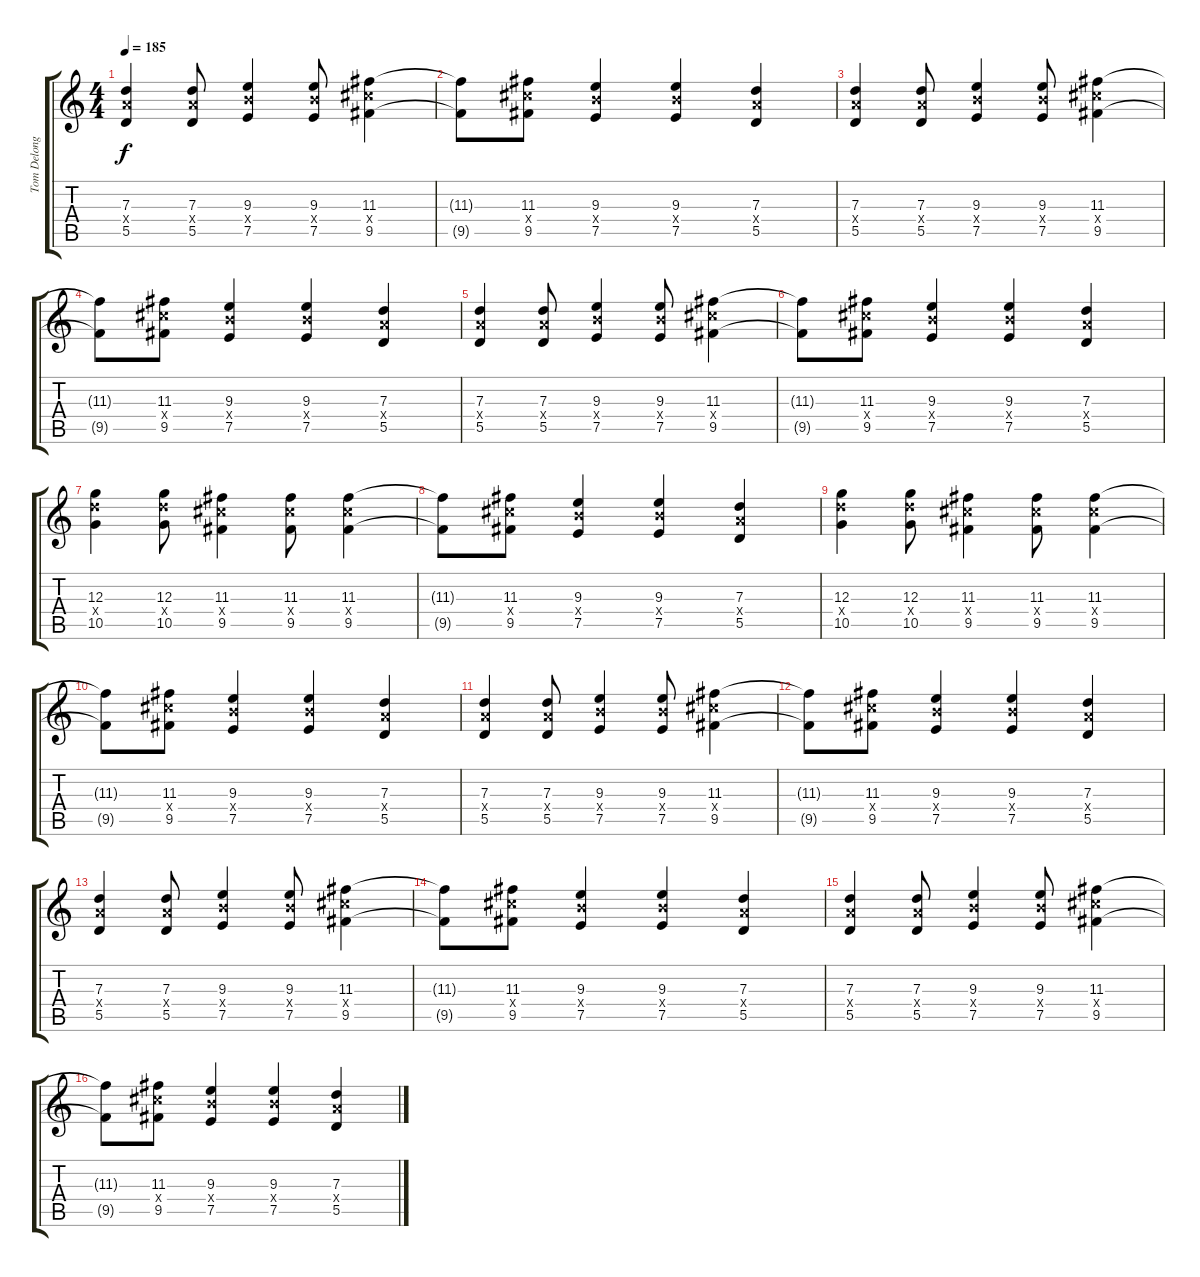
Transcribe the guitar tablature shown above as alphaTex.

\track ("Tom Delonge - Guitar" "Tom Delong") {instrument electricguitarclean}
\staff {score tabs}
\tuning (E4 B3 G3 D3 A2 E2) {hide}
\ts (4 4)
\tempo 185
\clef g2
\ks c
(7.3 7.4{x} 5.5).4{dy f} (7.3 7.4{x} 5.5).8 (9.3 9.4{x} 7.5).4 (9.3 9.4{x} 7.5).8 (11.3 11.4{x} 9.5).4 |
(11.3{t} 9.5{t}).8 (11.3 11.4{x} 9.5).8 (9.3 9.4{x} 7.5).4 (9.3 9.4{x} 7.5).4 (7.3 7.4{x} 5.5).4 |
(7.3 7.4{x} 5.5).4 (7.3 7.4{x} 5.5).8 (9.3 9.4{x} 7.5).4 (9.3 9.4{x} 7.5).8 (11.3 11.4{x} 9.5).4 |
(11.3{t} 9.5{t}).8 (11.3 11.4{x} 9.5).8 (9.3 9.4{x} 7.5).4 (9.3 9.4{x} 7.5).4 (7.3 7.4{x} 5.5).4 |
(7.3 7.4{x} 5.5).4 (7.3 7.4{x} 5.5).8 (9.3 9.4{x} 7.5).4 (9.3 9.4{x} 7.5).8 (11.3 11.4{x} 9.5).4 |
(11.3{t} 9.5{t}).8 (11.3 11.4{x} 9.5).8 (9.3 9.4{x} 7.5).4 (9.3 9.4{x} 7.5).4 (7.3 7.4{x} 5.5).4 |
(12.3 12.4{x} 10.5).4 (12.3 12.4{x} 10.5).8 (11.3 11.4{x} 9.5).4 (11.3 11.4{x} 9.5).8 (11.3 11.4{x} 9.5).4 |
(11.3{t} 9.5{t}).8 (11.3 11.4{x} 9.5).8 (9.3 9.4{x} 7.5).4 (9.3 9.4{x} 7.5).4 (7.3 7.4{x} 5.5).4 |
(12.3 12.4{x} 10.5).4 (12.3 12.4{x} 10.5).8 (11.3 11.4{x} 9.5).4 (11.3 11.4{x} 9.5).8 (11.3 11.4{x} 9.5).4 |
(11.3{t} 9.5{t}).8 (11.3 11.4{x} 9.5).8 (9.3 9.4{x} 7.5).4 (9.3 9.4{x} 7.5).4 (7.3 7.4{x} 5.5).4 |
(7.3 7.4{x} 5.5).4 (7.3 7.4{x} 5.5).8 (9.3 9.4{x} 7.5).4 (9.3 9.4{x} 7.5).8 (11.3 11.4{x} 9.5).4 |
(11.3{t} 9.5{t}).8 (11.3 11.4{x} 9.5).8 (9.3 9.4{x} 7.5).4 (9.3 9.4{x} 7.5).4 (7.3 7.4{x} 5.5).4 |
(7.3 7.4{x} 5.5).4 (7.3 7.4{x} 5.5).8 (9.3 9.4{x} 7.5).4 (9.3 9.4{x} 7.5).8 (11.3 11.4{x} 9.5).4 |
(11.3{t} 9.5{t}).8 (11.3 11.4{x} 9.5).8 (9.3 9.4{x} 7.5).4 (9.3 9.4{x} 7.5).4 (7.3 7.4{x} 5.5).4 |
(7.3 7.4{x} 5.5).4 (7.3 7.4{x} 5.5).8 (9.3 9.4{x} 7.5).4 (9.3 9.4{x} 7.5).8 (11.3 11.4{x} 9.5).4 |
(11.3{t} 9.5{t}).8 (11.3 11.4{x} 9.5).8 (9.3 9.4{x} 7.5).4 (9.3 9.4{x} 7.5).4 (7.3 7.4{x} 5.5).4
